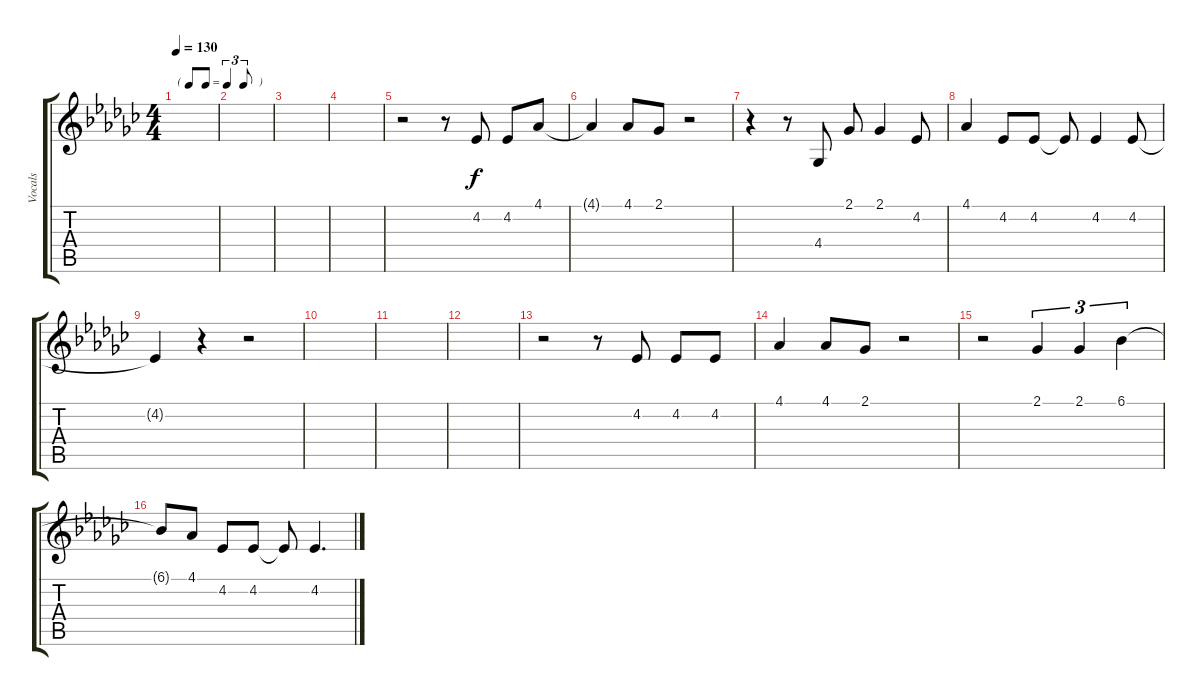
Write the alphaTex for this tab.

\track ("Vocals" "Vocals") {instrument tenorsax}
\staff {score tabs}
\tuning (E4 B3 G3 D3 A2 E2) {hide}
\ts (4 4)
\tf triplet8th
\tempo 130
\clef g2
\ks gb
|
|
|
|
r.2 r.8 4.2.8 4.2.8 4.1.8 |
4.1{t}.4 4.1.8 2.1.8 r.2 |
r.4 r.8 4.4.8 2.1.8 2.1.4 4.2.8 |
4.1.4 4.2.8 4.2.8 4.2{t}.8 4.2.4 4.2.8 |
4.2{t}.4 r.4 r.2 |
|
|
|
r.2 r.8 4.2.8 4.2.8 4.2.8 |
4.1.4 4.1.8 2.1.8 r.2 |
r.2 2.1.4{tu (3 2)} 2.1.4{tu (3 2)} 6.1.4{tu (3 2)} |
6.1{t}.8 4.1.8 4.2.8 4.2.8 4.2{t}.8 4.2.4{d}
